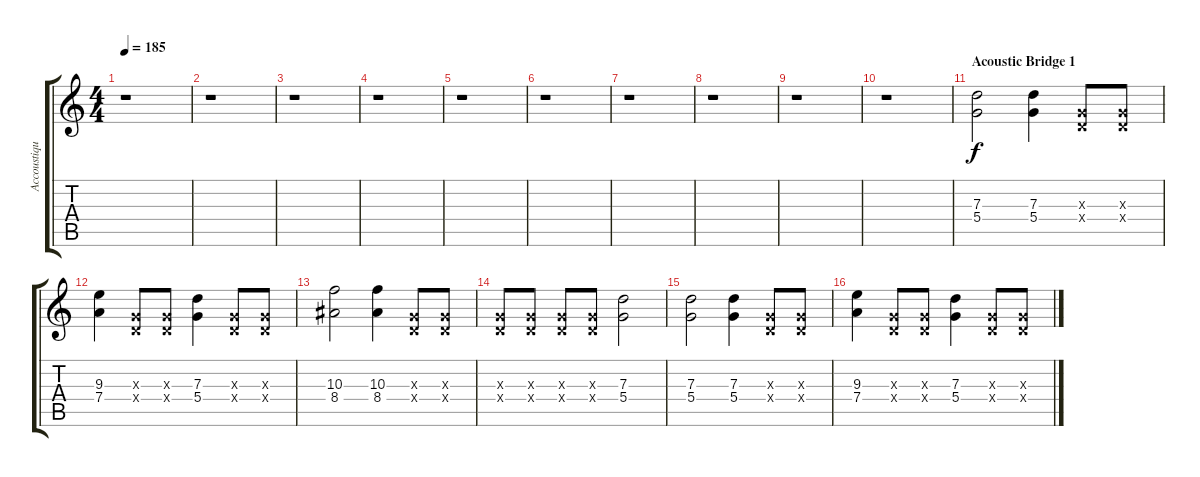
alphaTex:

\track ("Accoustique 1 " "Accoustiqu") {instrument acousticguitarsteel}
\staff {score tabs}
\tuning (E4 B3 G3 D3 A2 E2) {hide}
\ts (4 4)
\tempo 185
\clef g2
\ks c
r.1{dy f} |
r.1 |
r.1 |
r.1 |
r.1 |
r.1 |
r.1 |
r.1 |
r.1 |
r.1 |
\section ("" "Acoustic Bridge 1")
(7.3 5.4).2 (7.3 5.4).4 (0.3{x} 0.4{x}).8 (0.3{x} 0.4{x}).8 |
(9.3 7.4).4 (0.3{x} 0.4{x}).8 (0.3{x} 0.4{x}).8 (7.3 5.4).4 (0.3{x} 0.4{x}).8 (0.3{x} 0.4{x}).8 |
(10.3 8.4).2 (10.3 8.4).4 (0.3{x} 0.4{x}).8 (0.3{x} 0.4{x}).8 |
(0.3{x} 0.4{x}).8 (0.3{x} 0.4{x}).8 (0.3{x} 0.4{x}).8 (0.3{x} 0.4{x}).8 (7.3 5.4).2 |
(7.3 5.4).2 (7.3 5.4).4 (0.3{x} 0.4{x}).8 (0.3{x} 0.4{x}).8 |
(9.3 7.4).4 (0.3{x} 0.4{x}).8 (0.3{x} 0.4{x}).8 (7.3 5.4).4 (0.3{x} 0.4{x}).8 (0.3{x} 0.4{x}).8
